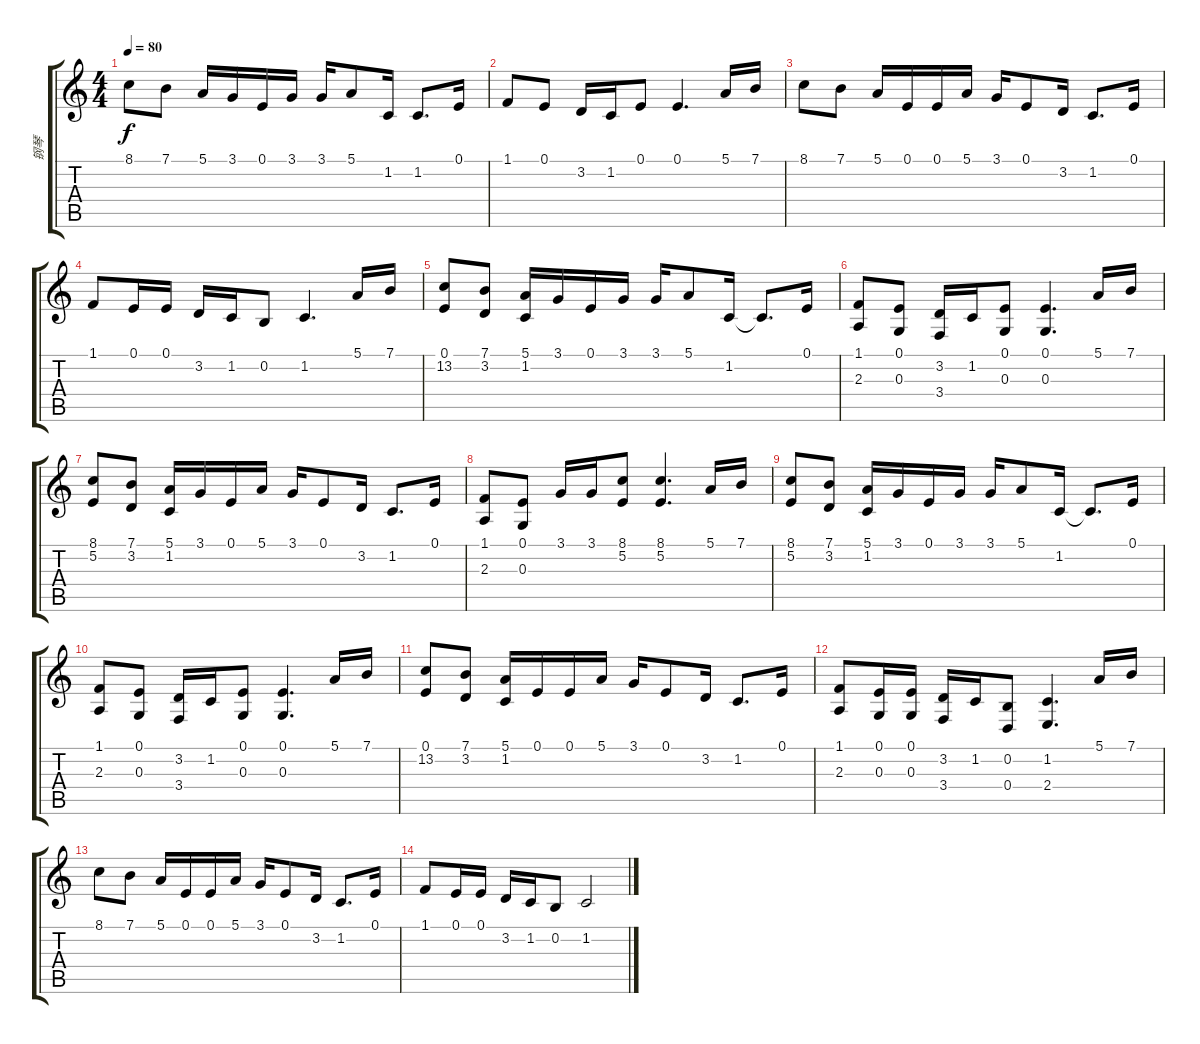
\track ("钢琴" "钢琴") {instrument brightacousticpiano}
\staff {score tabs}
\tuning (E4 B3 G3 D3 A2 E2) {hide}
\ts (4 4)
\tempo 80
\clef g2
\ks c
8.1.8{dy f} 7.1.8 5.1.16 3.1.16 0.1.16 3.1.16 3.1.16 5.1.8 1.2.16 1.2.8{d} 0.1.16 |
1.1.8 0.1.8 3.2.16 1.2.16 0.1.8 0.1.4{d} 5.1.16 7.1.16 |
8.1.8 7.1.8 5.1.16 0.1.16 0.1.16 5.1.16 3.1.16 0.1.8 3.2.16 1.2.8{d} 0.1.16 |
1.1.8 0.1.16 0.1.16 3.2.16 1.2.16 0.2.8 1.2.4{d} 5.1.16 7.1.16 |
(0.1 13.2).8 (7.1 3.2).8 (5.1 1.2).16 3.1.16 0.1.16 3.1.16 3.1.16 5.1.8 1.2.16 1.2{t}.8{d} 0.1.16 |
(1.1 2.3).8 (0.1 0.3).8 (3.2 3.4).16 1.2.16 (0.1 0.3).8 (0.1 0.3).4{d} 5.1.16 7.1.16 |
(8.1 5.2).8 (7.1 3.2).8 (5.1 1.2).16 3.1.16 0.1.16 5.1.16 3.1.16 0.1.8 3.2.16 1.2.8{d} 0.1.16 |
(1.1 2.3).8 (0.1 0.3).8 3.1.16 3.1.16 (8.1 5.2).8 (8.1 5.2).4{d} 5.1.16 7.1.16 |
(8.1 5.2).8 (7.1 3.2).8 (5.1 1.2).16 3.1.16 0.1.16 3.1.16 3.1.16 5.1.8 1.2.16 1.2{t}.8{d} 0.1.16 |
(1.1 2.3).8 (0.1 0.3).8 (3.2 3.4).16 1.2.16 (0.1 0.3).8 (0.1 0.3).4{d} 5.1.16 7.1.16 |
(0.1 13.2).8 (7.1 3.2).8 (5.1 1.2).16 0.1.16 0.1.16 5.1.16 3.1.16 0.1.8 3.2.16 1.2.8{d} 0.1.16 |
(1.1 2.3).8 (0.1 0.3).16 (0.1 0.3).16 (3.2 3.4).16 1.2.16 (0.2 0.4).8 (1.2 2.4).4{d} 5.1.16 7.1.16 |
8.1.8 7.1.8 5.1.16 0.1.16 0.1.16 5.1.16 3.1.16 0.1.8 3.2.16 1.2.8{d} 0.1.16 |
1.1.8 0.1.16 0.1.16 3.2.16 1.2.16 0.2.8 1.2.2
